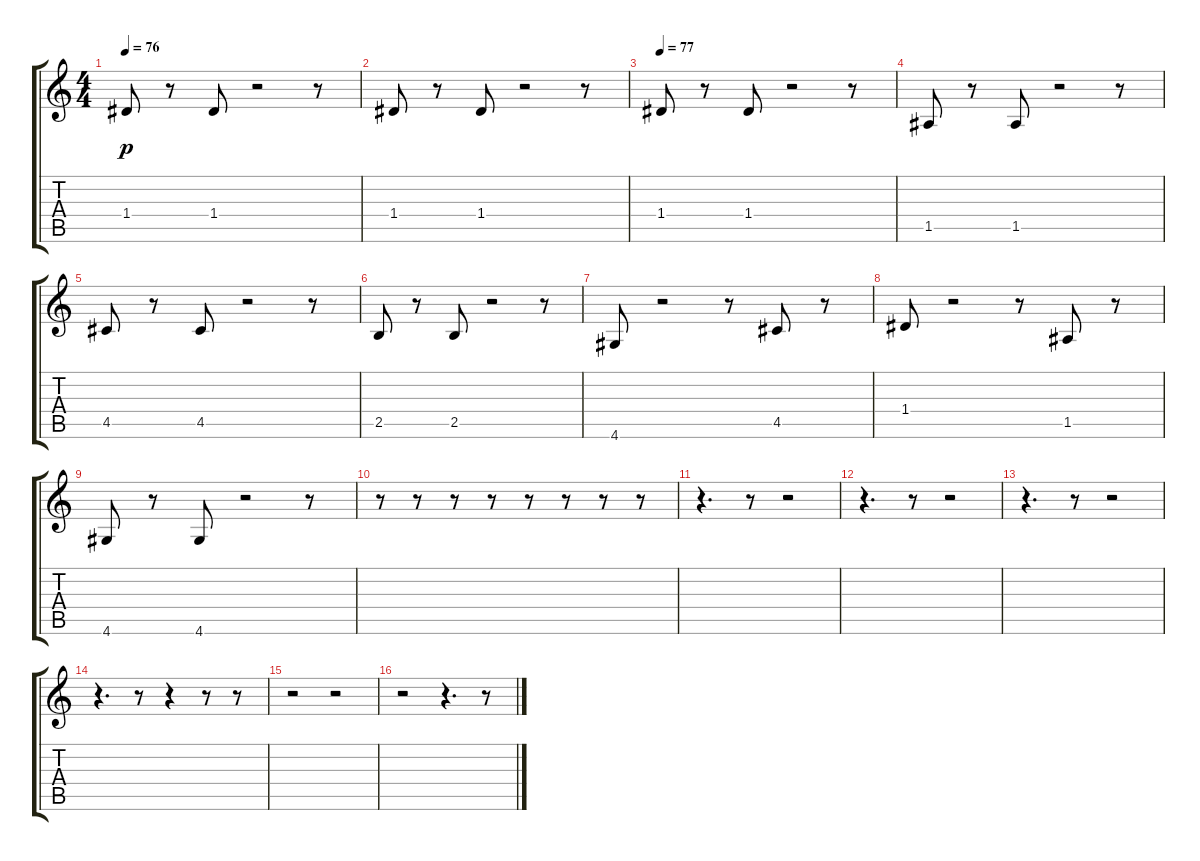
\track "" {instrument synthbass2}
\staff {score tabs}
\tuning (E4 B3 G3 D3 A2 E2) {hide}
\ts (4 4)
\tempo 76
\clef g2
\ks c
1.4.8{dy p} r.8 1.4.8 r.2 r.8 |
1.4.8 r.8 1.4.8 r.2 r.8 |
\tempo 77
1.4.8 r.8 1.4.8 r.2 r.8 |
1.5.8 r.8 1.5.8 r.2 r.8 |
4.5.8 r.8 4.5.8 r.2 r.8 |
2.5.8 r.8 2.5.8 r.2 r.8 |
4.6.8 r.2 r.8 4.5.8 r.8 |
1.4.8 r.2 r.8 1.5.8 r.8 |
4.6.8 r.8 4.6.8 r.2 r.8 |
r.8 r.8 r.8 r.8 r.8 r.8 r.8 r.8 |
r.4{d} r.8 r.2 |
r.4{d} r.8 r.2 |
r.4{d} r.8 r.2 |
r.4{d} r.8 r.4 r.8 r.8 |
r.2 r.2 |
r.2 r.4{d} r.8
